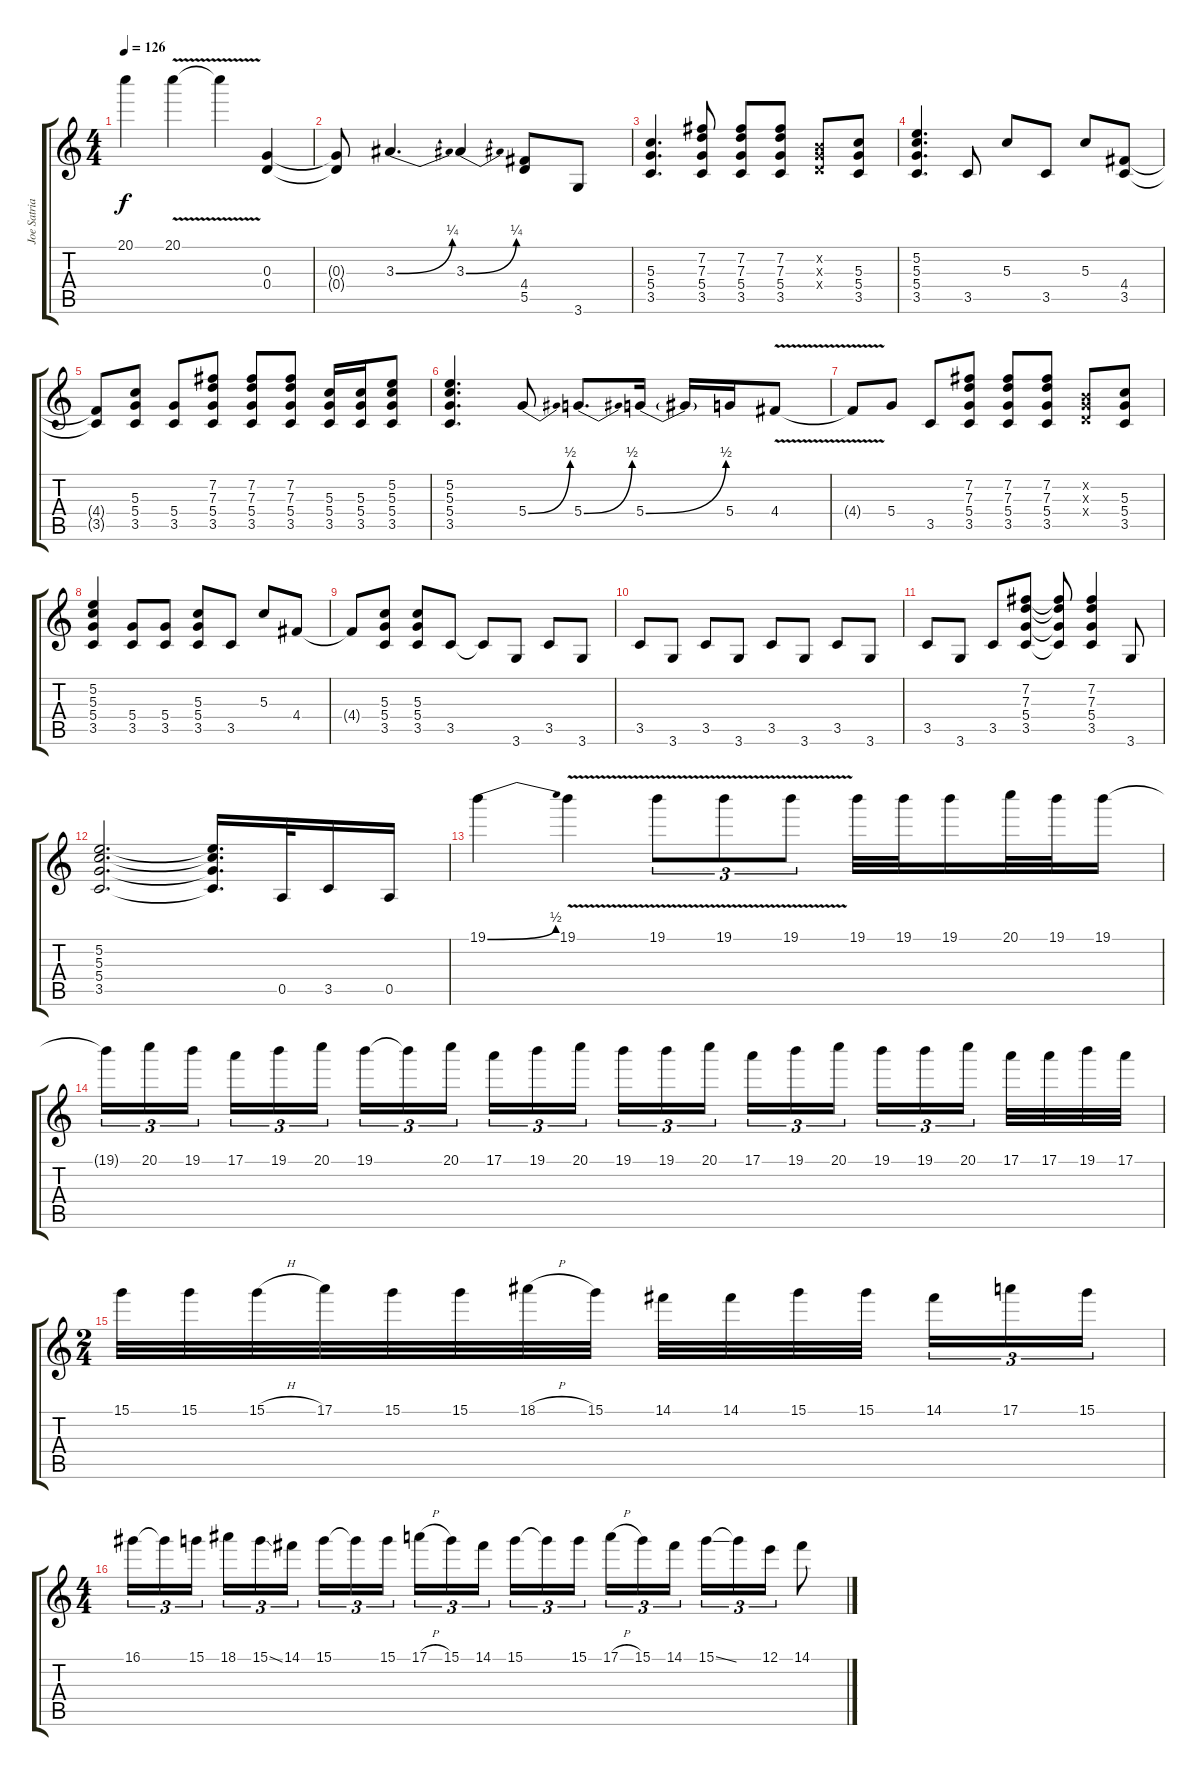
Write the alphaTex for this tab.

\track ("Joe Satriani" "Joe Satria") {instrument distortionguitar}
\staff {score tabs}
\tuning (E4 B3 G3 D3 A2 E2) {hide}
\ts (4 4)
\tempo 126
\clef g2
\ks c
20.1{t}.4{dy f} 20.1{v}.4 20.1{t}.4 (0.3 0.4).4 |
(0.3{t} 0.4{t}).8 3.3{be (bend 0 0 60 1)}.4{d} 3.3{be (bend 0 0 60 1)}.4 (4.4 5.5).8 3.6.8 |
(5.3 5.4 3.5).4{d} (7.2 7.3 5.4 3.5).8 (7.2 7.3 5.4 3.5).8 (7.2 7.3 5.4 3.5).8 (0.2{x} 0.3{x} 0.4{x}).8 (5.3 5.4 3.5).8 |
(5.2 5.3 5.4 3.5).4{d} 3.5.8 5.3.8 3.5.8 5.3.8 (4.4 3.5).8 |
(4.4{t} 3.5{t}).8 (5.3 5.4 3.5).8 (5.4 3.5).8 (7.2 7.3 5.4 3.5).8 (7.2 7.3 5.4 3.5).8 (7.2 7.3 5.4 3.5).8 (5.3 5.4 3.5).16 (5.3 5.4 3.5).16 (5.2 5.3 5.4 3.5).8 |
(5.2 5.3 5.4 3.5).4{d} 5.4{be (bend 0 0 60 2)}.8 5.4{be (bend 0 0 60 2)}.8{d} 5.4{be (bend 0 0 60 2)}.16 5.4{t}.16 5.4.16 4.4{v}.8 |
4.4{t}.8 5.4.8 3.5.8 (7.2 7.3 5.4 3.5).8 (7.2 7.3 5.4 3.5).8 (7.2 7.3 5.4 3.5).8 (0.2{x} 0.3{x} 0.4{x}).8 (5.3 5.4 3.5).8 |
(5.2 5.3 5.4 3.5).4 (5.4 3.5).8 (5.4 3.5).8 (5.3 5.4 3.5).8 3.5.8 5.3.8 4.4.8 |
4.4{t}.8 (5.3 5.4 3.5).8 (5.3 5.4 3.5).8 3.5.8 3.5{t}.8 3.6.8 3.5.8 3.6.8 |
3.5.8 3.6.8 3.5.8 3.6.8 3.5.8 3.6.8 3.5.8 3.6.8 |
3.5.8 3.6.8 3.5.8 (7.2 7.3 5.4 3.5).8 (7.2{t} 7.3{t} 5.4{t} 3.5{t}).8 (7.2 7.3 5.4 3.5).4 3.6.8 |
(5.2 5.3 5.4 3.5).2{d} (5.2{t} 5.3{t} 5.4{t} 3.5{t}).16{d} 0.5.32 3.5.16 0.5.16 |
19.1{be (bend 0 0 60 2)}.4 19.1{v}.4 19.1{v}.8{tu (3 2)} 19.1{v}.8{tu (3 2)} 19.1{v}.8{tu (3 2)} 19.1.32 19.1.32 19.1.16 20.1.32 19.1.32 19.1.16 |
19.1{t}.16{tu (3 2)} 20.1.16{tu (3 2)} 19.1.16{tu (3 2)} 17.1.16{tu (3 2)} 19.1.16{tu (3 2)} 20.1.16{tu (3 2)} 19.1.16{tu (3 2)} 19.1{t}.16{tu (3 2)} 20.1.16{tu (3 2)} 17.1.16{tu (3 2)} 19.1.16{tu (3 2)} 20.1.16{tu (3 2)} 19.1.16{tu (3 2)} 19.1.16{tu (3 2)} 20.1.16{tu (3 2)} 17.1.16{tu (3 2)} 19.1.16{tu (3 2)} 20.1.16{tu (3 2)} 19.1.16{tu (3 2)} 19.1.16{tu (3 2)} 20.1.16{tu (3 2)} 17.1.32 17.1.32 19.1.32 17.1.32 |
\ts (2 4)
15.1.32 15.1.32 15.1{h}.32 17.1.32 15.1.32 15.1.32 18.1{h}.32 15.1.32 14.1.32 14.1.32 15.1.32 15.1.32 14.1.16{tu (3 2)} 17.1.16{tu (3 2)} 15.1.16{tu (3 2)} |
\ts (4 4)
16.1.16{tu (3 2)} 16.1{t}.16{tu (3 2)} 15.1.16{tu (3 2)} 18.1.16{tu (3 2)} 15.1{ss}.16{tu (3 2)} 14.1.16{tu (3 2)} 15.1.16{tu (3 2)} 15.1{t}.16{tu (3 2)} 15.1.16{tu (3 2)} 17.1{h}.16{tu (3 2)} 15.1.16{tu (3 2)} 14.1.16{tu (3 2)} 15.1.16{tu (3 2)} 15.1{t}.16{tu (3 2)} 15.1.16{tu (3 2)} 17.1{h}.16{tu (3 2)} 15.1.16{tu (3 2)} 14.1.16{tu (3 2)} 15.1{ss}.16{tu (3 2)} 15.1{t}.16{tu (3 2)} 12.1.16{tu (3 2)} 14.1.8
